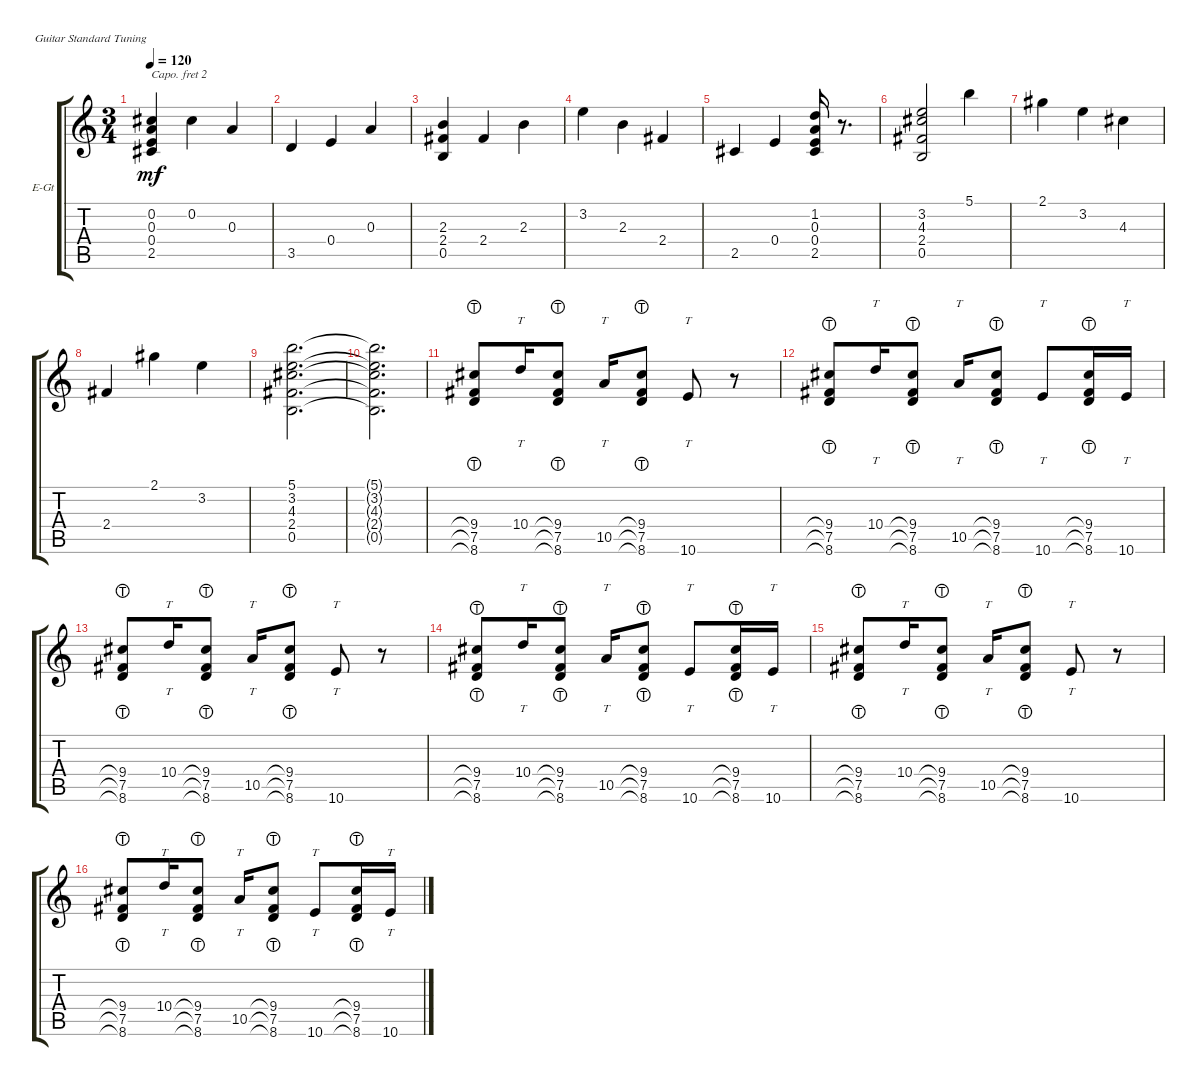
\defaultSystemsLayout 4
\bracketExtendMode groupsimilarinstruments
\firstSystemTrackNameOrientation horizontal
\otherSystemsTrackNameOrientation horizontal
\track ("Electric Guitar(Left)" "E-Gt") {instrument electricguitarclean}
\staff {score tabs}
\capo 2
\tuning (E4 B3 G3 D3 A2 E2)
\ts (3 4)
\tempo 120
\clef g2
\ks c
(2.5 0.4 0.3 0.2).4{dy mf} 0.2.4 0.3.4 |
3.5.4 0.4.4 0.3.4 |
(0.5 2.4 2.3).4 2.4.4 2.3.4 |
3.2.4 2.3.4 2.4.4 |
2.5.4 0.4.4 (1.2 2.5 0.4 0.3).16 r.8{d} |
(0.5 2.4 4.3 3.2).2 5.1.4 |
2.1.4 3.2.4 4.3.4 |
2.4.4 2.1.4 3.2.4 |
(0.5 2.4 4.3 3.2 5.1).2{d} |
(0.5{t} 2.4{t} 4.3{t} 3.2{t} 5.1{t}).2{d} |
(7.5{lht} 9.4{lht} 8.6{lht}).8 10.4.16{tt} (7.5{lht} 9.4{lht} 8.6{lht}).8 10.5.16{tt} (7.5{lht} 9.4{lht} 8.6{lht}).8 10.6.8{tt} r.8 |
(7.5{lht} 9.4{lht} 8.6{lht}).8 10.4.16{tt} (7.5{lht} 9.4{lht} 8.6{lht}).8 10.5.16{tt} (7.5{lht} 9.4{lht} 8.6{lht}).8 10.6.8{tt} (7.5{lht} 9.4{lht} 8.6{lht}).16 10.6.16{tt} |
(7.5{lht} 9.4{lht} 8.6{lht}).8 10.4.16{tt} (7.5{lht} 9.4{lht} 8.6{lht}).8 10.5.16{tt} (7.5{lht} 9.4{lht} 8.6{lht}).8 10.6.8{tt} r.8 |
(7.5{lht} 9.4{lht} 8.6{lht}).8 10.4.16{tt} (7.5{lht} 9.4{lht} 8.6{lht}).8 10.5.16{tt} (7.5{lht} 9.4{lht} 8.6{lht}).8 10.6.8{tt} (7.5{lht} 9.4{lht} 8.6{lht}).16 10.6.16{tt} |
(7.5{lht} 9.4{lht} 8.6{lht}).8 10.4.16{tt} (7.5{lht} 9.4{lht} 8.6{lht}).8 10.5.16{tt} (7.5{lht} 9.4{lht} 8.6{lht}).8 10.6.8{tt} r.8 |
(7.5{lht} 9.4{lht} 8.6{lht}).8 10.4.16{tt} (7.5{lht} 9.4{lht} 8.6{lht}).8 10.5.16{tt} (7.5{lht} 9.4{lht} 8.6{lht}).8 10.6.8{tt} (7.5{lht} 9.4{lht} 8.6{lht}).16 10.6.16{tt}
